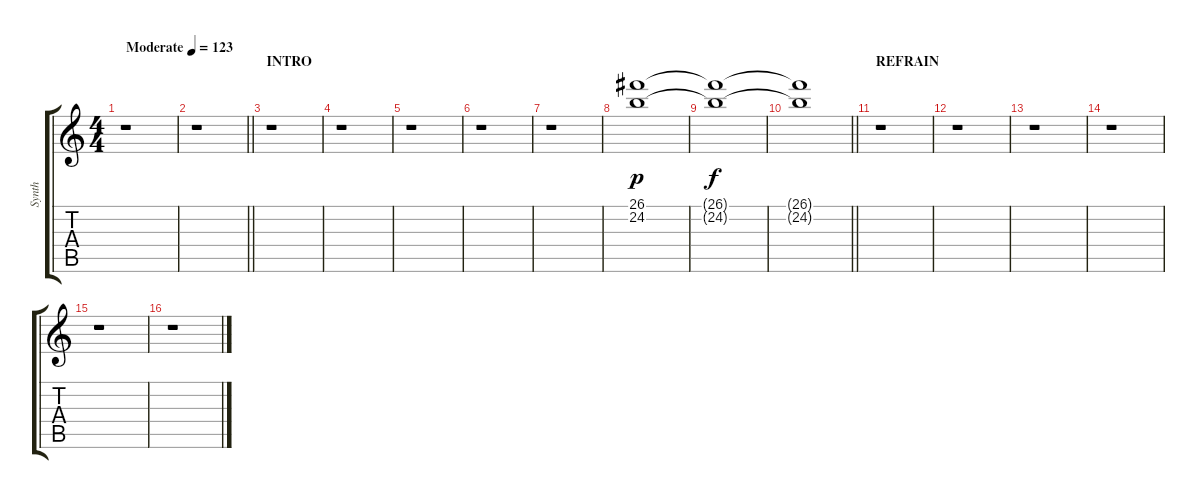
\track ("Synth" "Synth") {instrument stringensemble2}
\staff {score tabs}
\tuning (E4 B3 G3 D3 A2 E2) {hide}
\ts (4 4)
\tempo (123 "Moderate")
\clef g2
\ks c
r.1{dy p instrument stringensemble2} |
\barLineRight lightlight
r.1 |
\section ("" "INTRO")
r.1 |
r.1 |
r.1 |
r.1 |
r.1 |
(26.1 24.2).1 |
(26.1{t} 24.2{t}).1{dy f} |
\barLineRight lightlight
(26.1{t} 24.2{t}).1 |
\section ("" "REFRAIN")
r.1 |
r.1 |
r.1 |
r.1 |
r.1 |
r.1
